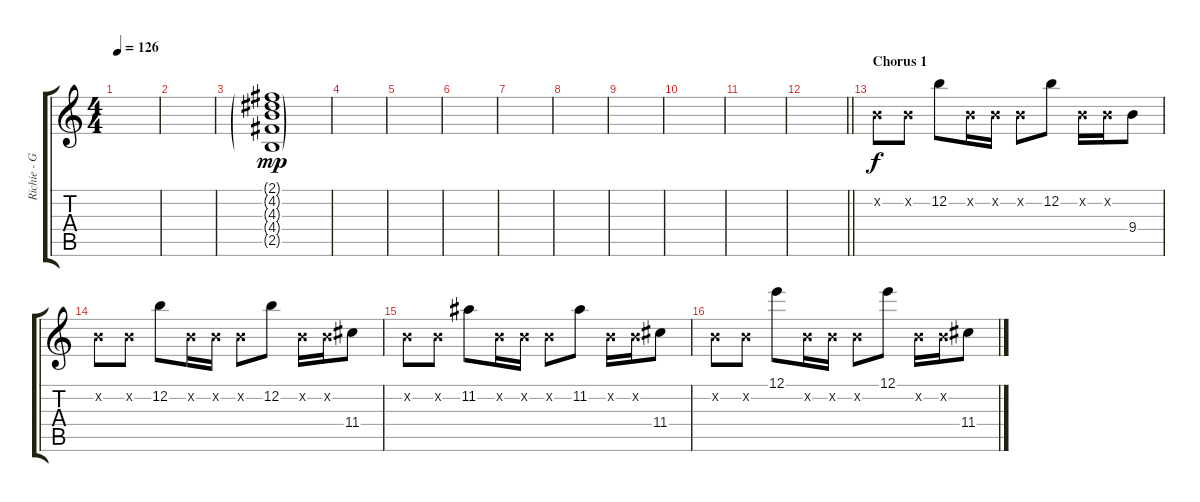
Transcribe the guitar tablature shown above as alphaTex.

\track ("Richie - Guitar 1" "Richie - G") {instrument overdrivenguitar}
\staff {score tabs}
\tuning (E4 B3 G3 D3 A2 E2) {hide}
\ts (4 4)
\tempo 126
\clef g2
\ks c
|
|
(2.1{g} 4.2{g} 4.3{g} 4.4{g} 2.5{g}).1{dy mp} |
|
|
|
|
|
|
|
|
\barLineRight lightlight
|
\section ("" "Chorus 1")
0.2{x}.8{dy f volume 10} 0.2{x}.8 12.2.8 0.2{x}.16 0.2{x}.16 0.2{x}.8 12.2.8 0.2{x}.16 0.2{x}.16 9.4.8 |
0.2{x}.8 0.2{x}.8 12.2.8 0.2{x}.16 0.2{x}.16 0.2{x}.8 12.2.8 0.2{x}.16 0.2{x}.16 11.4.8 |
0.2{x}.8 0.2{x}.8 11.2.8 0.2{x}.16 0.2{x}.16 0.2{x}.8 11.2.8 0.2{x}.16 0.2{x}.16 11.4.8 |
0.2{x}.8 0.2{x}.8 12.1.8 0.2{x}.16 0.2{x}.16 0.2{x}.8 12.1.8 0.2{x}.16 0.2{x}.16 11.4.8
